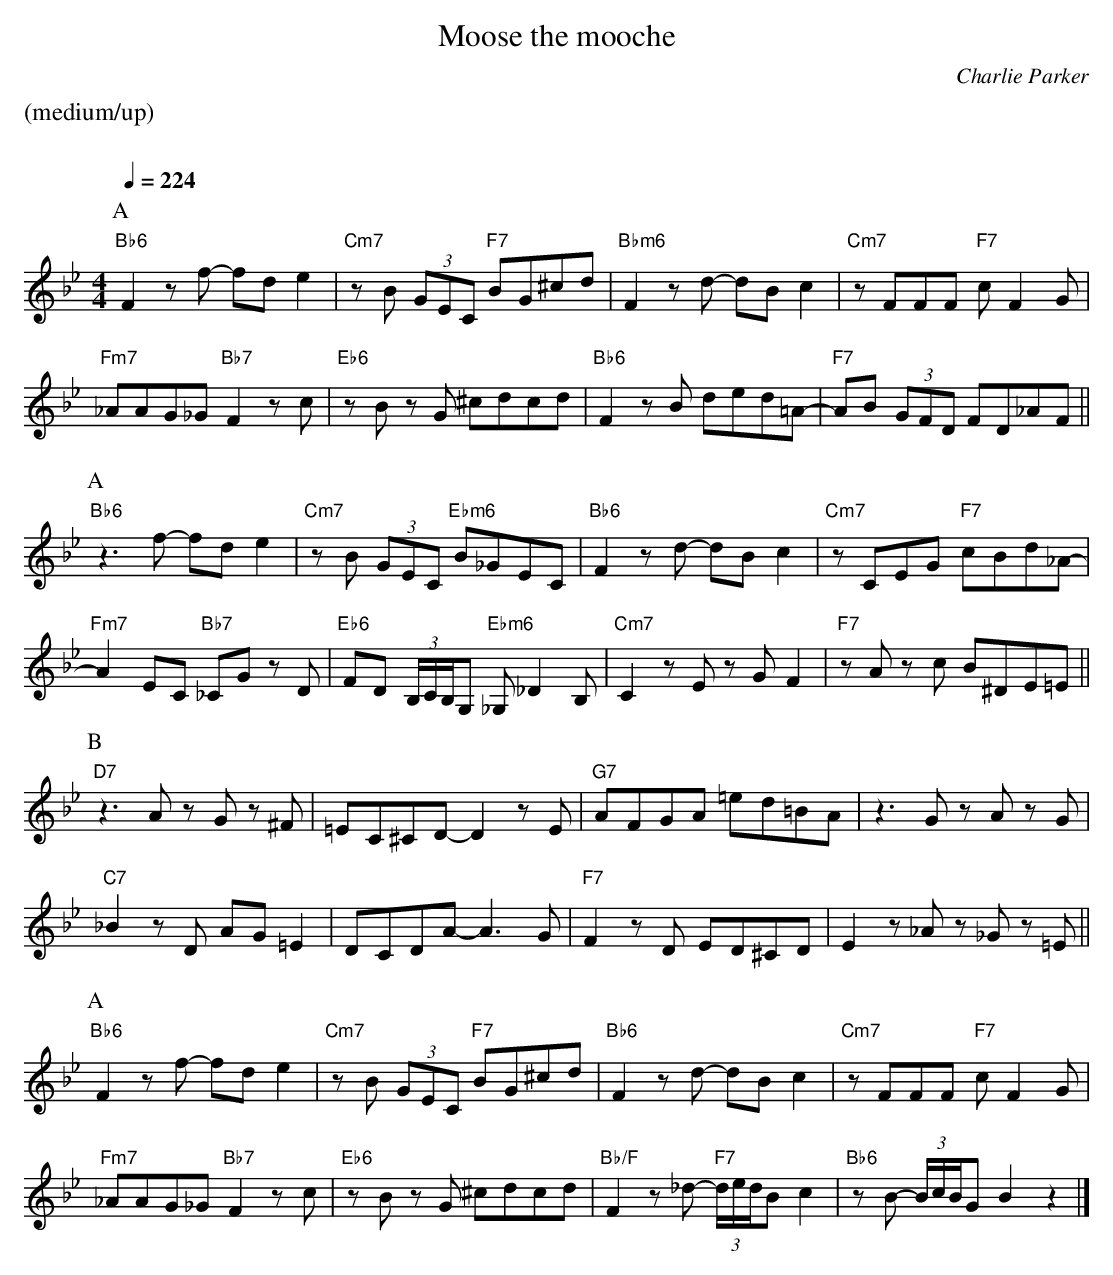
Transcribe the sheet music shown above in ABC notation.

X:1
T:Moose the mooche
M:4/4
L:1/8
C:Charlie Parker
Q:1/4=224
K:Bb
%%text (medium/up)
%%vskip 20
P:A
"Bb6"F2zf- fde2 | "Cm7"zB (3GEC "F7"BG^cd | "Bbm6"F2zd- dBc2 | "Cm7"zFFF "F7"cF2G |
"Fm7"_AAG_G "Bb7"F2zc | "Eb6"zB zG ^cdcd | "Bb6"F2zB ded=A- | "F7"AB (3GFD FD_AF ||
P:A
"Bb6"z3f- fde2 | "Cm7"zB (3GEC "Ebm6"B_GEC | "Bb6"F2zd- dBc2 | "Cm7"zCEG "F7"cBd_A- |
"Fm7"A2EC "Bb7"_CG zD | "Eb6"FD (3B,/C/B,/G, "Ebm6"_G,_D2B, | "Cm7"C2zE zGF2 | "F7"zA zc B^DE=E ||
P:B
"D7"z3A zG z^F | =EC^CD- D2zE | "G7"AFGA =ed=BA | z3G zA zG |
"C7"_B2z D AG=E2 | DCDA-A3G | "F7"F2zD ED^CD | E2z_A z_G z=E ||
P:A
"Bb6"F2zf- fde2 | "Cm7"zB (3GEC "F7"BG^cd | "Bb6"F2zd- dBc2 | "Cm7"zFFF "F7"cF2G |
"Fm7"_AAG_G "Bb7"F2zc | "Eb6"zB zG ^cdcd | "Bb/F"F2z_d- "F7"(3d/e/d/B c2 | "Bb6"zB- (3B/c/B/G B2 z2 |]
